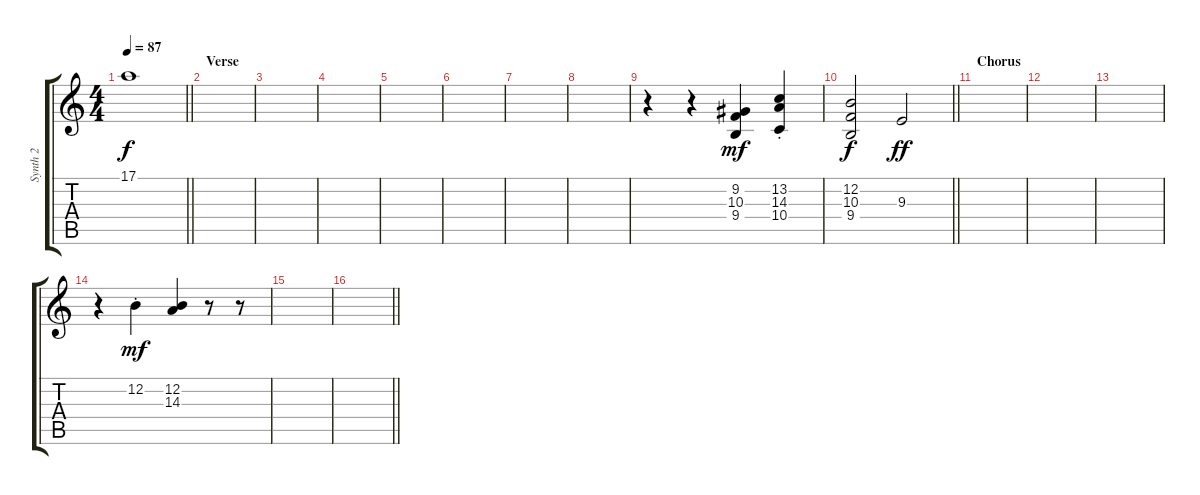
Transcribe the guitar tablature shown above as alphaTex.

\track ("Synth 2" "Synth 2") {instrument stringensemble1}
\staff {score tabs}
\tuning (E4 B3 G3 D3 A2 E2) {hide}
\ts (4 4)
\tempo 87
\clef g2
\barLineRight lightlight
\ks c
17.1{t}.1{dy f} |
\section ("" "Verse")
|
|
|
|
|
|
|
r.4{volume 6} r.4 (9.2 10.3 9.4).4{dy mf} (13.2{st} 14.3{st} 10.4).4 |
\barLineRight lightlight
(12.2 10.3 9.4).2{dy f} 9.3.2{dy ff} |
\section ("" "Chorus")
|
|
|
r.4 12.2{st}.4{dy mf} (12.2 14.3).4 r.8 r.8 |
|
\barLineRight lightlight
